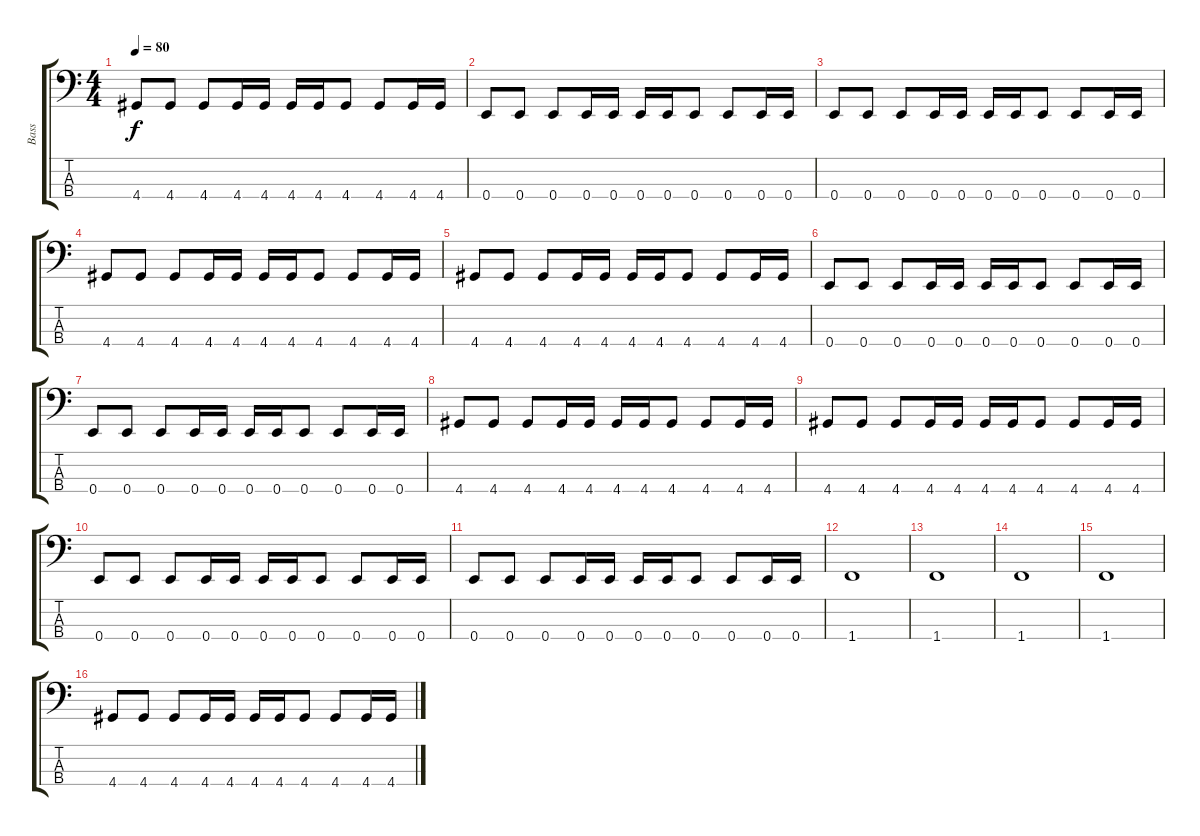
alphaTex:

\track ("Bass" "Bass") {instrument electricbassfinger}
\staff {score tabs}
\tuning (G2 D2 A1 E1) {hide}
\ts (4 4)
\tempo 80
\clef f4
\ks c
4.4.8{dy f} 4.4.8 4.4.8 4.4.16 4.4.16 4.4.16 4.4.16 4.4.8 4.4.8 4.4.16 4.4.16 |
0.4.8 0.4.8 0.4.8 0.4.16 0.4.16 0.4.16 0.4.16 0.4.8 0.4.8 0.4.16 0.4.16 |
0.4.8 0.4.8 0.4.8 0.4.16 0.4.16 0.4.16 0.4.16 0.4.8 0.4.8 0.4.16 0.4.16 |
4.4.8 4.4.8 4.4.8 4.4.16 4.4.16 4.4.16 4.4.16 4.4.8 4.4.8 4.4.16 4.4.16 |
4.4.8 4.4.8 4.4.8 4.4.16 4.4.16 4.4.16 4.4.16 4.4.8 4.4.8 4.4.16 4.4.16 |
0.4.8 0.4.8 0.4.8 0.4.16 0.4.16 0.4.16 0.4.16 0.4.8 0.4.8 0.4.16 0.4.16 |
0.4.8 0.4.8 0.4.8 0.4.16 0.4.16 0.4.16 0.4.16 0.4.8 0.4.8 0.4.16 0.4.16 |
4.4.8 4.4.8 4.4.8 4.4.16 4.4.16 4.4.16 4.4.16 4.4.8 4.4.8 4.4.16 4.4.16 |
4.4.8 4.4.8 4.4.8 4.4.16 4.4.16 4.4.16 4.4.16 4.4.8 4.4.8 4.4.16 4.4.16 |
0.4.8 0.4.8 0.4.8 0.4.16 0.4.16 0.4.16 0.4.16 0.4.8 0.4.8 0.4.16 0.4.16 |
0.4.8 0.4.8 0.4.8 0.4.16 0.4.16 0.4.16 0.4.16 0.4.8 0.4.8 0.4.16 0.4.16 |
1.4.1 |
1.4.1 |
1.4.1 |
1.4.1 |
4.4.8 4.4.8 4.4.8 4.4.16 4.4.16 4.4.16 4.4.16 4.4.8 4.4.8 4.4.16 4.4.16
